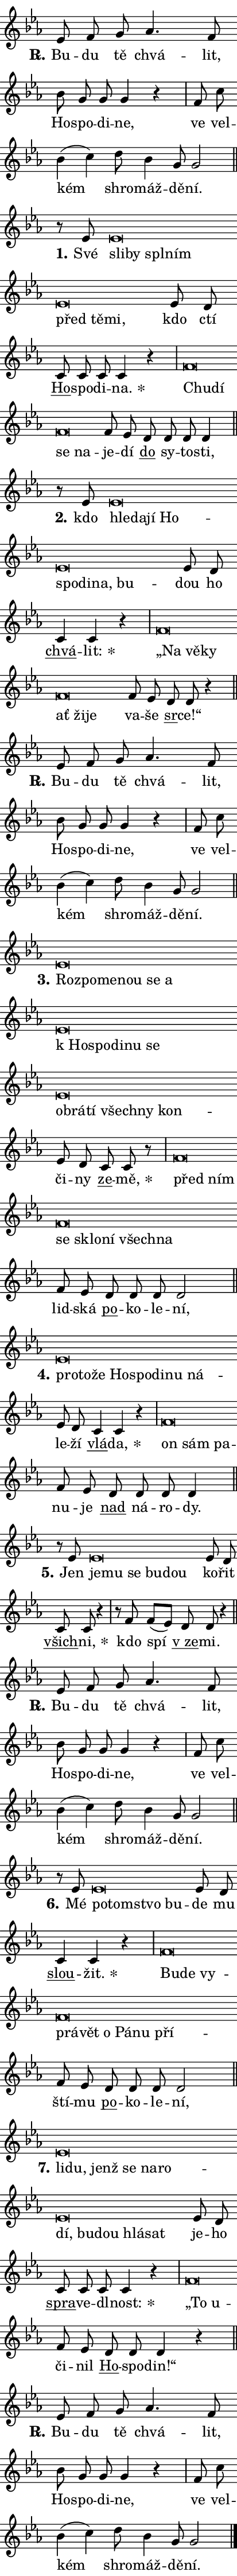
\version "2.22.1"
\header { tagline = "" }
\paper {
  indent = 0\cm
  top-margin = 0\cm
  right-margin = 0\cm
  bottom-margin = 0\cm
  left-margin = 0\cm
  paper-width = 7\cm
  page-breaking = #ly:one-page-breaking
  system-system-spacing.basic-distance = #11
  score-system-spacing.basic-distance = #11.3
  ragged-last = ##f
}


%% Author: Thomas Morley
%% https://lists.gnu.org/archive/html/lilypond-user/2020-05/msg00002.html
#(define (line-position grob)
"Returns position of @var[grob} in current system:
   @code{'start}, if at first time-step
   @code{'end}, if at last time-step
   @code{'middle} otherwise
"
  (let* ((col (ly:item-get-column grob))
         (ln (ly:grob-object col 'left-neighbor))
         (rn (ly:grob-object col 'right-neighbor))
         (col-to-check-left (if (ly:grob? ln) ln col))
         (col-to-check-right (if (ly:grob? rn) rn col))
         (break-dir-left
           (and
             (ly:grob-property col-to-check-left 'non-musical #f)
             (ly:item-break-dir col-to-check-left)))
         (break-dir-right
           (and
             (ly:grob-property col-to-check-right 'non-musical #f)
             (ly:item-break-dir col-to-check-right))))
        (cond ((eqv? 1 break-dir-left) 'start)
              ((eqv? -1 break-dir-right) 'end)
              (else 'middle))))

#(define (tranparent-at-line-position vctor)
  (lambda (grob)
  "Relying on @code{line-position} select the relevant enry from @var{vctor}.
Used to determine transparency,"
    (case (line-position grob)
      ((end) (not (vector-ref vctor 0)))
      ((middle) (not (vector-ref vctor 1)))
      ((start) (not (vector-ref vctor 2))))))

noteHeadBreakVisibility =
#(define-music-function (break-visibility)(vector?)
"Makes @code{NoteHead}s transparent relying on @var{break-visibility}"
#{
  \override NoteHead.transparent =
    #(tranparent-at-line-position break-visibility)
#})

#(define delete-ledgers-for-transparent-note-heads
  (lambda (grob)
    "Reads whether a @code{NoteHead} is transparent.
If so this @code{NoteHead} is removed from @code{'note-heads} from
@var{grob}, which is supposed to be @code{LedgerLineSpanner}.
As a result ledgers are not printed for this @code{NoteHead}"
    (let* ((nhds-array (ly:grob-object grob 'note-heads))
           (nhds-list
             (if (ly:grob-array? nhds-array)
                 (ly:grob-array->list nhds-array)
                 '()))
           ;; Relies on the transparent-property being done before
           ;; Staff.LedgerLineSpanner.after-line-breaking is executed.
           ;; This is fragile ...
           (to-keep
             (remove
               (lambda (nhd)
                 (ly:grob-property nhd 'transparent #f))
               nhds-list)))
      ;; TODO find a better method to iterate over grob-arrays, similiar
      ;; to filter/remove etc for lists
      ;; For now rebuilt from scratch
      (set! (ly:grob-object grob 'note-heads)  '())
      (for-each
        (lambda (nhd)
          (ly:pointer-group-interface::add-grob grob 'note-heads nhd))
        to-keep))))

hideNotes = {
  \noteHeadBreakVisibility #begin-of-line-visible
}
unHideNotes = {
  \noteHeadBreakVisibility #all-visible
}

% work-around for resetting accidentals
% https://lilypond.org/doc/v2.23/Documentation/notation/displaying-rhythms#unmetered-music
cadenzaMeasure = {
  \cadenzaOff
  \partial 1024 s1024
  \cadenzaOn
}

#(define-markup-command (accent layout props text) (markup?)
  "Underline accented syllable"
  (interpret-markup layout props
    #{\markup \override #'(offset . 4.3) \underline { #text }#}))

responsum = \markup \concat {
  "R" \hspace #-1.05 \path #0.1 #'((moveto 0 0.07) (lineto 0.9 0.8)) \hspace #0.05 "."
}

\layout {
    \context {
        \Staff
        \remove "Time_signature_engraver"
        \override LedgerLineSpanner.after-line-breaking = #delete-ledgers-for-transparent-note-heads
    }
    \context {
        \Voice {
            \override NoteHead.output-attributes = #'((class . "notehead"))
            \override Hairpin.height = #0.55
        }
    }
    \context {
        \Lyrics {
            \override StanzaNumber.output-attributes = #'((class . "stanzanumber"))
            \override LyricSpace.minimum-distance = #0.9
            \override LyricText.font-name = #"TeX Gyre Schola"
            \override LyricText.font-size = 1
            \override StanzaNumber.font-name = #"TeX Gyre Schola Bold"
            \override StanzaNumber.font-size = 1
        }
    }
}

% magnetic-lyrics.ily
%
%   written by
%     Jean Abou Samra <jean@abou-samra.fr>
%     Werner Lemberg <wl@gnu.org>
%
%   adapted by
%     Jiri Hon <jiri.hon@gmail.com>
%
% Version 2022-Apr-15

% https://www.mail-archive.com/lilypond-user@gnu.org/msg149350.html

#(define (Left_hyphen_pointer_engraver context)
   "Collect syllable-hyphen-syllable occurrences in lyrics and store
them in properties.  This engraver only looks to the left.  For
example, if the lyrics input is @code{foo -- bar}, it does the
following.

@itemize @bullet
@item
Set the @code{text} property of the @code{LyricHyphen} grob between
@q{foo} and @q{bar} to @code{foo}.

@item
Set the @code{left-hyphen} property of the @code{LyricText} grob with
text @q{foo} to the @code{LyricHyphen} grob between @q{foo} and
@q{bar}.
@end itemize

Use this auxiliary engraver in combination with the
@code{lyric-@/text::@/apply-@/magnetic-@/offset!} hook."
   (let ((hyphen #f)
         (text #f))
     (make-engraver
      (acknowledgers
       ((lyric-syllable-interface engraver grob source-engraver)
        (set! text grob)))
      (end-acknowledgers
       ((lyric-hyphen-interface engraver grob source-engraver)
        ;(when (not (grob::has-interface grob 'lyric-space-interface))
          (set! hyphen grob)));)
      ((stop-translation-timestep engraver)
       (when (and text hyphen)
         (ly:grob-set-object! text 'left-hyphen hyphen))
       (set! text #f)
       (set! hyphen #f)))))

#(define (lyric-text::apply-magnetic-offset! grob)
   "If the space between two syllables is less than the value in
property @code{LyricText@/.details@/.squash-threshold}, move the right
syllable to the left so that it gets concatenated with the left
syllable.

Use this function as a hook for
@code{LyricText@/.after-@/line-@/breaking} if the
@code{Left_@/hyphen_@/pointer_@/engraver} is active."
   (let ((hyphen (ly:grob-object grob 'left-hyphen #f)))
     (when hyphen
       (let ((left-text (ly:spanner-bound hyphen LEFT)))
         (when (grob::has-interface left-text 'lyric-syllable-interface)
           (let* ((common (ly:grob-common-refpoint grob left-text X))
                  (this-x-ext (ly:grob-extent grob common X))
                  (left-x-ext
                   (begin
                     ;; Trigger magnetism for left-text.
                     (ly:grob-property left-text 'after-line-breaking)
                     (ly:grob-extent left-text common X)))
                  ;; `delta` is the gap width between two syllables.
                  (delta (- (interval-start this-x-ext)
                            (interval-end left-x-ext)))
                  (details (ly:grob-property grob 'details))
                  (threshold (assoc-get 'squash-threshold details 0.2)))
             (when (< delta threshold)
               (let* (;; We have to manipulate the input text so that
                      ;; ligatures crossing syllable boundaries are not
                      ;; disabled.  For languages based on the Latin
                      ;; script this is essentially a beautification.
                      ;; However, for non-Western scripts it can be a
                      ;; necessity.
                      (lt (ly:grob-property left-text 'text))
                      (rt (ly:grob-property grob 'text))
                      (is-space (grob::has-interface hyphen 'lyric-space-interface))
                      (space (if is-space " " ""))
                      (space-markup (grob-interpret-markup grob " "))
                      (space-size (interval-length (ly:stencil-extent space-markup X)))
                      (extra-delta (if is-space space-size 0))
                      ;; Append new syllable.
                      (ltrt-space (if (and (string? lt) (string? rt))
                                (string-append lt space rt)
                                (make-concat-markup (list lt space rt))))
                      ;; Right-align `ltrt` to the right side.
                      (ltrt-space-markup (grob-interpret-markup
                               grob
                               (make-translate-markup
                                (cons (interval-length this-x-ext) 0)
                                (make-right-align-markup ltrt-space)))))
                 (begin
                   ;; Don't print `left-text`.
                   (ly:grob-set-property! left-text 'stencil #f)
                   ;; Set text and stencil (which holds all collected
                   ;; syllables so far) and shift it to the left.
                   (ly:grob-set-property! grob 'text ltrt-space)
                   (ly:grob-set-property! grob 'stencil ltrt-space-markup)
                   (ly:grob-translate-axis! grob (- (- delta extra-delta)) X))))))))))


#(define (lyric-hyphen::displace-bounds-first grob)
   ;; Make very sure this callback isn't triggered too early.
   (let ((left (ly:spanner-bound grob LEFT))
         (right (ly:spanner-bound grob RIGHT)))
     (ly:grob-property left 'after-line-breaking)
     (ly:grob-property right 'after-line-breaking)
     (ly:lyric-hyphen::print grob)))

squashThreshold = #0.4

\layout {
  \context {
    \Lyrics
    \consists #Left_hyphen_pointer_engraver
    \override LyricText.after-line-breaking =
      #lyric-text::apply-magnetic-offset!
    \override LyricHyphen.stencil = #lyric-hyphen::displace-bounds-first
    \override LyricText.details.squash-threshold = \squashThreshold
    \override LyricHyphen.minimum-distance = 0
    \override LyricHyphen.minimum-length = \squashThreshold
  }
}

squash = \override LyricText.details.squash-threshold = 9999
unSquash = \override LyricText.details.squash-threshold = \squashThreshold

left = \override LyricText.self-alignment-X = #LEFT
unLeft = \revert LyricText.self-alignment-X

starOffset = #(lambda (grob) 
                (let ((x_offset (ly:self-alignment-interface::aligned-on-x-parent grob)))
                  (if (= x_offset 0) 0 (+ x_offset 1.2))))

star = #(define-music-function (syllable)(string?)
"Append star separator at the end of a syllable"
#{
  \once \override LyricText.X-offset = #starOffset
  \lyricmode { \markup {
    #syllable
    \override #'((font-name . "TeX Gyre Schola Bold")) \hspace #0.2 \lower #0.65 \larger "*"
  } }
#})

starAccent = #(define-music-function (syllable)(string?)
"Append star separator at the end of a syllable and make accent"
#{
  \once \override LyricText.X-offset = #starOffset
  \lyricmode { \markup {
    \accent #syllable
    \override #'((font-name . "TeX Gyre Schola Bold")) \hspace #0.2 \lower #0.65 \larger "*"
  } }
#})

breath = #(define-music-function (syllable)(string?)
"Append breathing indicator at the end of a syllable"
#{
  \lyricmode { \markup { #syllable "+" } }
#})

optionalBreath = #(define-music-function (syllable)(string?)
"Append optional breathing indicator at the end of a syllable"
#{
  \lyricmode { \markup { #syllable "(+)" } }
#})


\score {
    <<
        \new Voice = "melody" { \cadenzaOn \key es \major \relative { es'8 f g as4. f8 \bar "" bes g g g4 r \cadenzaMeasure \bar "|" f8 c' \bar "" bes4( c) \bar "" d8 bes4 g8 g2 \cadenzaMeasure \bar "||" \break } }
        \new Lyrics \lyricsto "melody" { \lyricmode { \set stanza = \responsum
Bu -- du tě chvá -- lit, Ho -- spo -- di -- ne, ve vel -- kém shro -- máž -- dě -- ní. } }
    >>
    \layout {}
}

\score {
    <<
        \new Voice = "melody" { \cadenzaOn \key es \major \relative { r8 es'8 es\breve*1/16 \hideNotes \breve*1/16 \bar "" \breve*1/16 \bar "" \breve*1/16 \bar "" \breve*1/16 \bar "" \breve*1/16 \breve*1/16 \bar "" \unHideNotes es8 d \bar "" c c c c4 r \cadenzaMeasure \bar "|" f\breve*1/16 \hideNotes \breve*1/16 \bar "" \breve*1/16 \breve*1/16 \bar "" \unHideNotes f8 es \bar "" d d d d4 \cadenzaMeasure \bar "||" \break } }
        \new Lyrics \lyricsto "melody" { \lyricmode { \set stanza = "1."
Své \left sli -- \squash by spl -- ním před tě -- mi, \unLeft \unSquash kdo ctí \markup \accent Ho -- spo -- di -- \star na. \left Chu -- \squash dí se na -- \unLeft \unSquash je -- dí \markup \accent do sy -- to -- sti, } }
    >>
    \layout {}
}

\score {
    <<
        \new Voice = "melody" { \cadenzaOn \key es \major \relative { r8 es'8 es\breve*1/16 \hideNotes \breve*1/16 \bar "" \breve*1/16 \bar "" \breve*1/16 \bar "" \breve*1/16 \bar "" \breve*1/16 \bar "" \breve*1/16 \breve*1/16 \bar "" \unHideNotes es8 d \bar "" c4 c r \cadenzaMeasure \bar "|" f\breve*1/16 \hideNotes \breve*1/16 \bar "" \breve*1/16 \bar "" \breve*1/16 \bar "" \breve*1/16 \breve*1/16 \bar "" \unHideNotes f8 es \bar "" d8 d r4 \cadenzaMeasure \bar "||" \break } }
        \new Lyrics \lyricsto "melody" { \lyricmode { \set stanza = "2."
kdo \left hle -- \squash da -- jí Ho -- spo -- di -- na, bu -- \unLeft \unSquash dou ho \markup \accent chvá -- \star lit: \left „Na \squash vě -- ky ať ži -- je \unLeft \unSquash va -- še \markup \accent sr -- ce!“ } }
    >>
    \layout {}
}

\score {
    <<
        \new Voice = "melody" { \cadenzaOn \key es \major \relative { es'8 f g as4. f8 \bar "" bes g g g4 r \cadenzaMeasure \bar "|" f8 c' \bar "" bes4( c) \bar "" d8 bes4 g8 g2 \cadenzaMeasure \bar "||" \break } }
        \new Lyrics \lyricsto "melody" { \lyricmode { \set stanza = \responsum
Bu -- du tě chvá -- lit, Ho -- spo -- di -- ne, ve vel -- kém shro -- máž -- dě -- ní. } }
    >>
    \layout {}
}

\score {
    <<
        \new Voice = "melody" { \cadenzaOn \key es \major \relative { es'\breve*1/16 \hideNotes \breve*1/16 \bar "" \breve*1/16 \bar "" \breve*1/16 \bar "" \breve*1/16 \bar "" \breve*1/16 \bar "" \breve*1/16 \bar "" \breve*1/16 \bar "" \breve*1/16 \bar "" \breve*1/16 \bar "" \breve*1/16 \bar "" \breve*1/16 \bar "" \breve*1/16 \bar "" \breve*1/16 \bar "" \breve*1/16 \bar "" \breve*1/16 \breve*1/16 \bar "" \unHideNotes es8 d \bar "" c c r \cadenzaMeasure \bar "|" f\breve*1/16 \hideNotes \breve*1/16 \bar "" \breve*1/16 \bar "" \breve*1/16 \bar "" \breve*1/16 \bar "" \breve*1/16 \breve*1/16 \bar "" \unHideNotes f8 es \bar "" d d d d2 \cadenzaMeasure \bar "||" \break } }
        \new Lyrics \lyricsto "melody" { \lyricmode { \set stanza = "3."
\left Roz -- \squash po -- me -- nou se a "k Ho" -- spo -- di -- nu se ob -- rá -- tí všech -- ny kon -- \unLeft \unSquash či -- ny \markup \accent ze -- \star mě, \left před \squash ním se sklo -- ní všech -- na \unLeft \unSquash lid -- ská \markup \accent po -- ko -- le -- ní, } }
    >>
    \layout {}
}

\score {
    <<
        \new Voice = "melody" { \cadenzaOn \key es \major \relative { es'\breve*1/16 \hideNotes \breve*1/16 \bar "" \breve*1/16 \bar "" \breve*1/16 \bar "" \breve*1/16 \bar "" \breve*1/16 \bar "" \breve*1/16 \breve*1/16 \bar "" \unHideNotes es8 d \bar "" c4 c r \cadenzaMeasure \bar "|" f\breve*1/16 \hideNotes \breve*1/16 \breve*1/16 \bar "" \unHideNotes f8 es \bar "" d d d d4 \cadenzaMeasure \bar "||" \break } }
        \new Lyrics \lyricsto "melody" { \lyricmode { \set stanza = "4."
\left pro -- \squash to -- že Ho -- spo -- di -- nu ná -- \unLeft \unSquash le -- ží \markup \accent vlá -- \star da, \left on \squash sám pa -- \unLeft \unSquash nu -- je \markup \accent nad ná -- ro -- dy. } }
    >>
    \layout {}
}

\score {
    <<
        \new Voice = "melody" { \cadenzaOn \key es \major \relative { r8 es'8 es\breve*1/16 \hideNotes \breve*1/16 \bar "" \breve*1/16 \bar "" \breve*1/16 \breve*1/16 \bar "" \unHideNotes es8 d \bar "" c8 c r4 \cadenzaMeasure \bar "|" r8 f8 f8[( es)] \bar "" d8 d r4 \cadenzaMeasure \bar "||" \break } }
        \new Lyrics \lyricsto "melody" { \lyricmode { \set stanza = "5."
Jen \left je -- \squash mu se bu -- dou \unLeft \unSquash ko -- řit \markup \accent všich -- \star ni, kdo spí \markup \accent "v ze" -- mi. } }
    >>
    \layout {}
}

\score {
    <<
        \new Voice = "melody" { \cadenzaOn \key es \major \relative { es'8 f g as4. f8 \bar "" bes g g g4 r \cadenzaMeasure \bar "|" f8 c' \bar "" bes4( c) \bar "" d8 bes4 g8 g2 \cadenzaMeasure \bar "||" \break } }
        \new Lyrics \lyricsto "melody" { \lyricmode { \set stanza = \responsum
Bu -- du tě chvá -- lit, Ho -- spo -- di -- ne, ve vel -- kém shro -- máž -- dě -- ní. } }
    >>
    \layout {}
}

\score {
    <<
        \new Voice = "melody" { \cadenzaOn \key es \major \relative { r8 es'8 es\breve*1/16 \hideNotes \breve*1/16 \bar "" \breve*1/16 \breve*1/16 \bar "" \unHideNotes es8 d \bar "" c4 c r \cadenzaMeasure \bar "|" f\breve*1/16 \hideNotes \breve*1/16 \bar "" \breve*1/16 \bar "" \breve*1/16 \bar "" \breve*1/16 \bar "" \breve*1/16 \bar "" \breve*1/16 \bar "" \breve*1/16 \breve*1/16 \bar "" \unHideNotes f8 es \bar "" d d d d2 \cadenzaMeasure \bar "||" \break } }
        \new Lyrics \lyricsto "melody" { \lyricmode { \set stanza = "6."
Mé \left po -- \squash tom -- stvo bu -- \unLeft \unSquash de mu \markup \accent slou -- \star žit. \left Bu -- \squash de vy -- prá -- vět o Pá -- nu pří -- \unLeft \unSquash ští -- mu \markup \accent po -- ko -- le -- ní, } }
    >>
    \layout {}
}

\score {
    <<
        \new Voice = "melody" { \cadenzaOn \key es \major \relative { es'\breve*1/16 \hideNotes \breve*1/16 \bar "" \breve*1/16 \bar "" \breve*1/16 \bar "" \breve*1/16 \bar "" \breve*1/16 \bar "" \breve*1/16 \bar "" \breve*1/16 \bar "" \breve*1/16 \bar "" \breve*1/16 \breve*1/16 \bar "" \unHideNotes es8 d \bar "" c c c c4 r \cadenzaMeasure \bar "|" f\breve*1/16 \hideNotes \breve*1/16 \bar "" \unHideNotes f8 es \bar "" d d d4 r \cadenzaMeasure \bar "||" \break } }
        \new Lyrics \lyricsto "melody" { \lyricmode { \set stanza = "7."
\left li -- \squash du, jenž se na -- ro -- dí, bu -- dou hlá -- sat \unLeft \unSquash je -- ho \markup \accent spra -- ve -- dl -- \star nost: \left „To \squash u -- \unLeft \unSquash či -- nil \markup \accent Ho -- spo -- din!“ } }
    >>
    \layout {}
}

\score {
    <<
        \new Voice = "melody" { \cadenzaOn \key es \major \relative { es'8 f g as4. f8 \bar "" bes g g g4 r \cadenzaMeasure \bar "|" f8 c' \bar "" bes4( c) \bar "" d8 bes4 g8 g2 \cadenzaMeasure \bar "||" \break } \bar "|." }
        \new Lyrics \lyricsto "melody" { \lyricmode { \set stanza = \responsum
Bu -- du tě chvá -- lit, Ho -- spo -- di -- ne, ve vel -- kém shro -- máž -- dě -- ní. } }
    >>
    \layout {}
}
